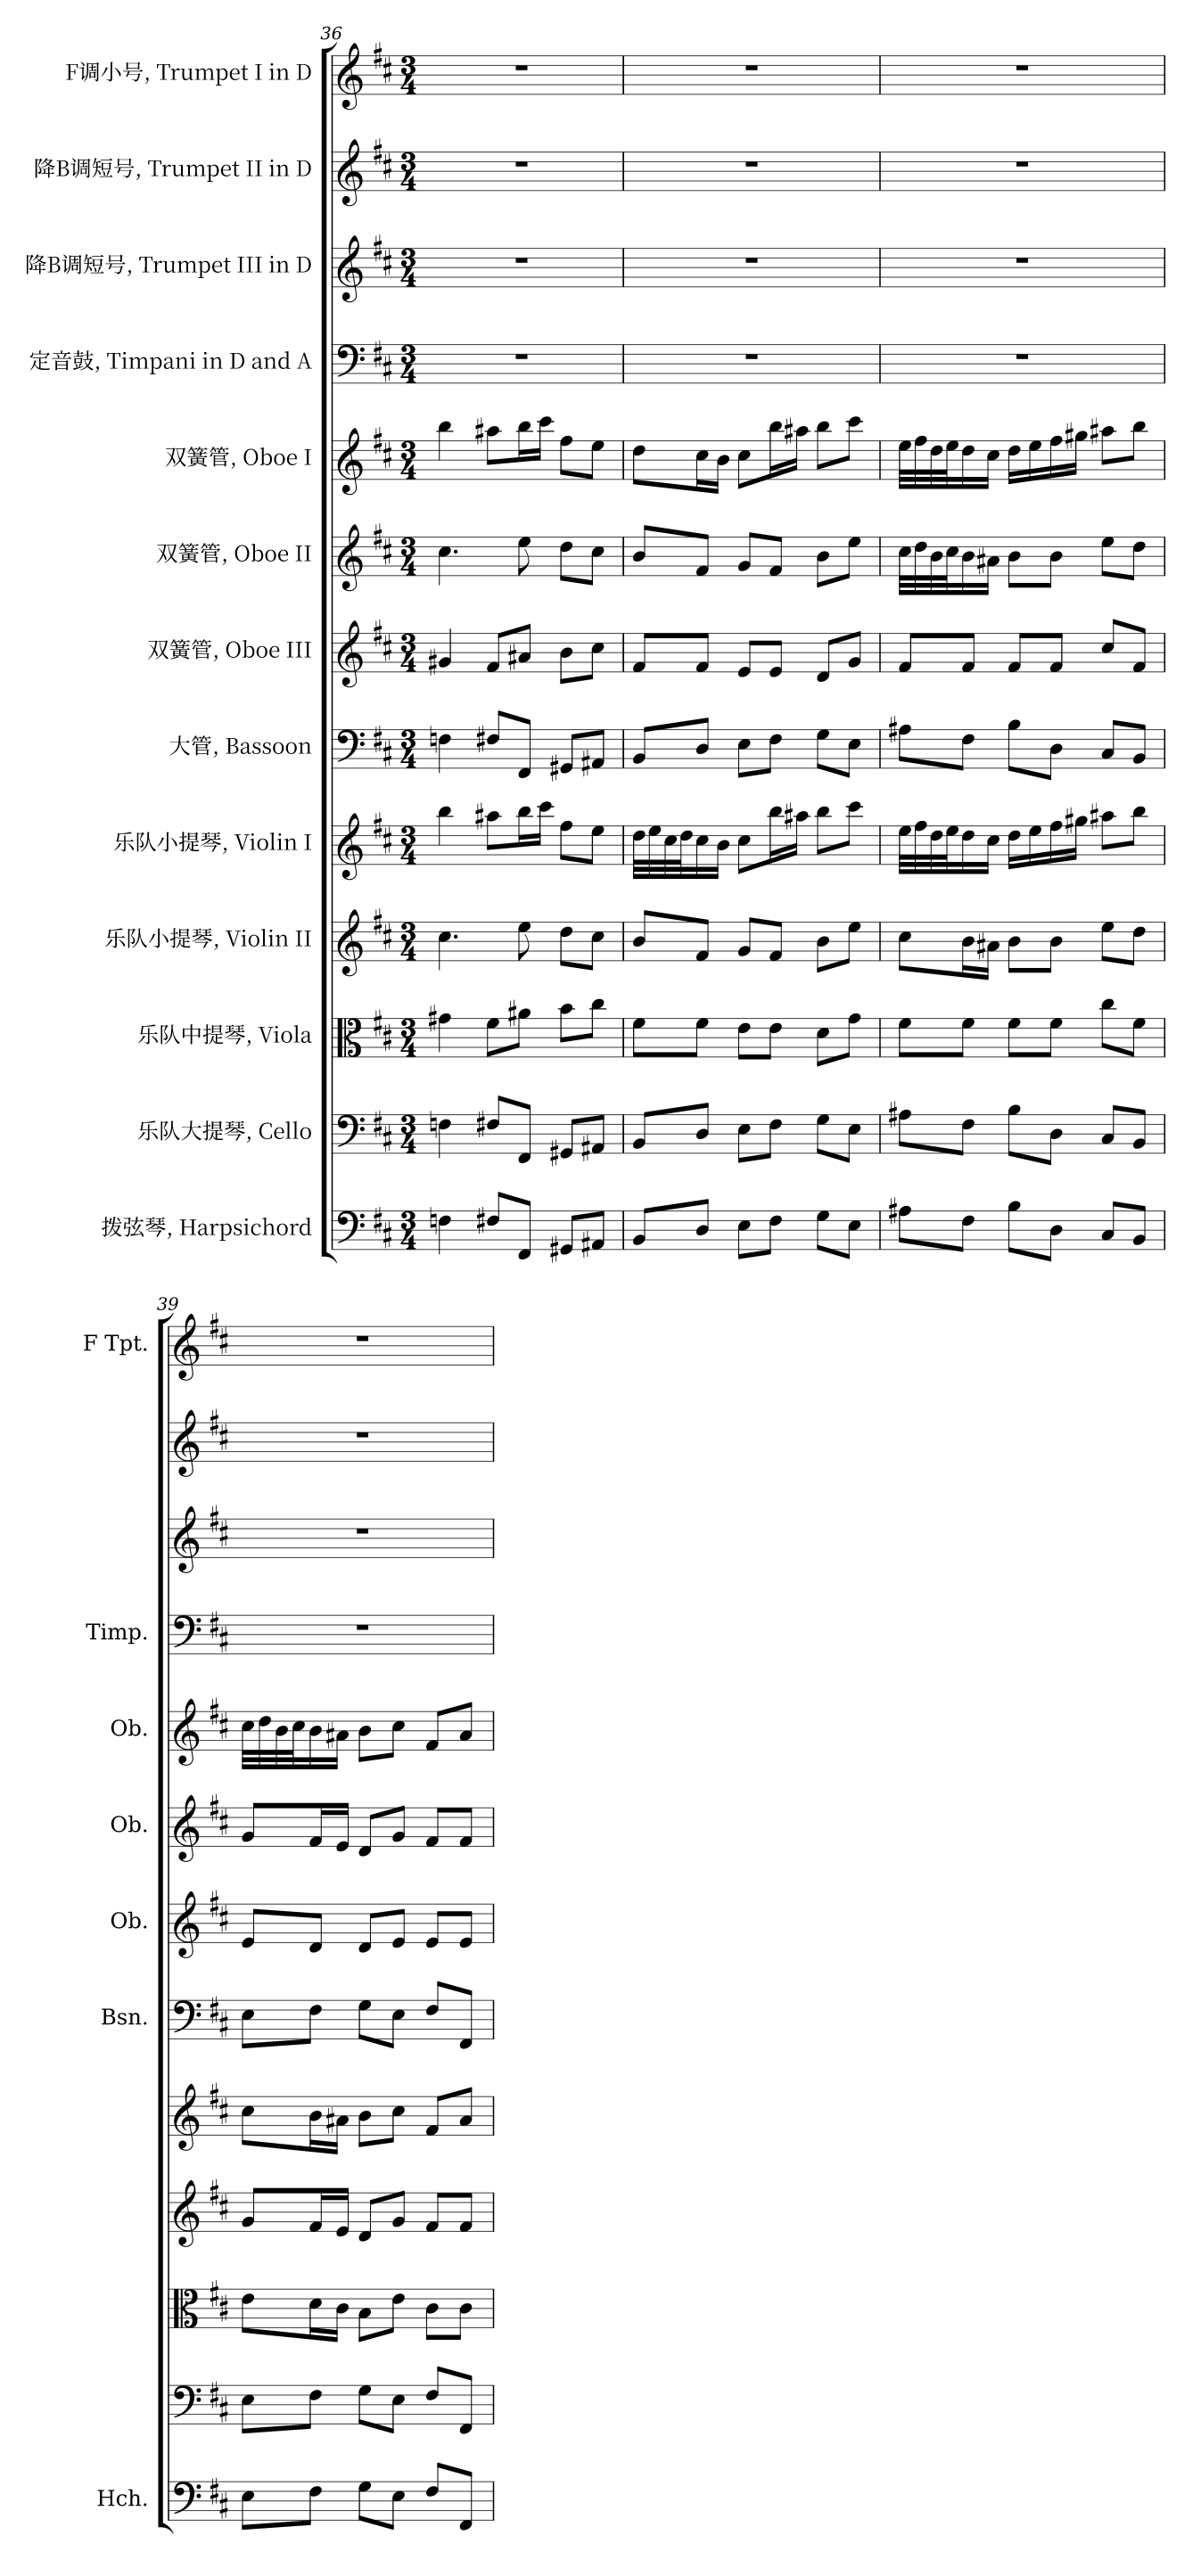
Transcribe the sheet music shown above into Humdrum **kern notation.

**kern	**kern	**kern	**kern	**kern	**kern	**kern	**kern	**kern	**kern	**kern	**kern	**kern
*part13	*part12	*part11	*part10	*part9	*part8	*part7	*part6	*part5	*part4	*part3	*part2	*part1
*staff13	*staff12	*staff11	*staff10	*staff9	*staff8	*staff7	*staff6	*staff5	*staff4	*staff3	*staff2	*staff1
*I"拨弦琴, Harpsichord	*I"乐队大提琴, Cello	*I"乐队中提琴, Viola	*I"乐队小提琴, Violin II	*I"乐队小提琴, Violin I	*I"大管, Bassoon	*I"双簧管, Oboe III	*I"双簧管, Oboe II	*I"双簧管, Oboe I	*I"定音鼓, Timpani in D and A	*I"降B调短号, Trumpet III in D	*I"降B调短号, Trumpet II in D	*I"F调小号, Trumpet I in D
*I'Hch.	*	*	*	*	*I'Bsn.	*I'Ob.	*I'Ob.	*I'Ob.	*I'Timp.	*	*	*I'F Tpt.
*clefF4	*clefF4	*clefC3	*clefG2	*clefG2	*clefF4	*clefG2	*clefG2	*clefG2	*clefF4	*clefG2	*clefG2	*clefG2
*	*	*	*	*	*	*	*	*	*	*ITrd1c2	*ITrd1c2	*ITrd-3c-5
*k[f#c#]	*k[f#c#]	*k[f#c#]	*k[f#c#]	*k[f#c#]	*k[f#c#]	*k[f#c#]	*k[f#c#]	*k[f#c#]	*k[f#c#]	*k[]	*k[]	*k[f#]
*M3/4	*M3/4	*M3/4	*M3/4	*M3/4	*M3/4	*M3/4	*M3/4	*M3/4	*M3/4	*M3/4	*M3/4	*M3/4
=36	=36	=36	=36	=36	=36	=36	=36	=36	=36	=36	=36	=36
4Fn\	4Fn\	4g#X\	4.cc#\	4bb\	4Fn\	4g#X/	4.cc#\	4bb\	2.r	2.r	2.r	2.r
8F#X/L	8F#X/L	8f#\L	.	8aa#X\L	8F#X/L	8f#/L	.	8aa#X\L	.	.	.	.
8FF#/J	8FF#/J	8a#X\J	8ee\	16bb\L	8FF#/J	8a#X/J	8ee\	16bb\L	.	.	.	.
.	.	.	.	16ccc#\JJ	.	.	.	16ccc#\JJ	.	.	.	.
8GG#X/L	8GG#X/L	8b\L	8dd\L	8ff#\L	8GG#X/L	8b\L	8dd\L	8ff#\L	.	.	.	.
8AA#X/J	8AA#X/J	8cc#\J	8cc#\J	8ee\J	8AA#X/J	8cc#\J	8cc#\J	8ee\J	.	.	.	.
=37	=37	=37	=37	=37	=37	=37	=37	=37	=37	=37	=37	=37
8BB/L	8BB/L	8f#\L	8b/L	32dd\LLL	8BB/L	8f#/L	8b/L	8dd\L	2.r	2.r	2.r	2.r
.	.	.	.	32ee\	.	.	.	.	.	.	.	.
.	.	.	.	32cc#\	.	.	.	.	.	.	.	.
.	.	.	.	32dd\J	.	.	.	.	.	.	.	.
8D/J	8D/J	8f#\J	8f#/J	16cc#\	8D/J	8f#/J	8f#/J	16cc#\L	.	.	.	.
.	.	.	.	16b\JJ	.	.	.	16b\JJ	.	.	.	.
8E\L	8E\L	8e\L	8g/L	8cc#\L	8E\L	8e/L	8g/L	8cc#\L	.	.	.	.
8F#\J	8F#\J	8e\J	8f#/J	16bb\L	8F#\J	8e/J	8f#/J	16bb\L	.	.	.	.
.	.	.	.	16aa#X\JJ	.	.	.	16aa#X\JJ	.	.	.	.
8G\L	8G\L	8d\L	8b\L	8bb\L	8G\L	8d/L	8b\L	8bb\L	.	.	.	.
8E\J	8E\J	8g\J	8ee\J	8ccc#\J	8E\J	8g/J	8ee\J	8ccc#\J	.	.	.	.
!!LO:PB:g=z
=38	=38	=38	=38	=38	=38	=38	=38	=38	=38	=38	=38	=38
8A#X\L	8A#X\L	8f#\L	8cc#\L	32ee\LLL	8A#X\L	8f#/L	32cc#\LLL	32ee\LLL	2.r	2.r	2.r	2.r
.	.	.	.	32ff#\	.	.	32dd\	32ff#\	.	.	.	.
.	.	.	.	32dd\	.	.	32b\	32dd\	.	.	.	.
.	.	.	.	32ee\J	.	.	32cc#\J	32ee\J	.	.	.	.
8F#\J	8F#\J	8f#\J	16b\L	16dd\	8F#\J	8f#/J	16b\	16dd\	.	.	.	.
.	.	.	16a#X\JJ	16cc#\JJ	.	.	16a#X\JJ	16cc#\JJ	.	.	.	.
8B\L	8B\L	8f#\L	8b\L	16dd\LL	8B\L	8f#/L	8b\L	16dd\LL	.	.	.	.
.	.	.	.	16ee\	.	.	.	16ee\	.	.	.	.
8D\J	8D\J	8f#\J	8b\J	16ff#\	8D\J	8f#/J	8b\J	16ff#\	.	.	.	.
.	.	.	.	16gg#X\JJ	.	.	.	16gg#X\JJ	.	.	.	.
8C#/L	8C#/L	8cc#\L	8ee\L	8aa#X\L	8C#/L	8cc#/L	8ee\L	8aa#X\L	.	.	.	.
8BB/J	8BB/J	8f#\J	8dd\J	8bb\J	8BB/J	8f#/J	8dd\J	8bb\J	.	.	.	.
=39	=39	=39	=39	=39	=39	=39	=39	=39	=39	=39	=39	=39
8E\L	8E\L	8e\L	8g/L	8cc#\L	8E\L	8e/L	8g/L	32cc#\LLL	2.r	2.r	2.r	2.r
.	.	.	.	.	.	.	.	32dd\	.	.	.	.
.	.	.	.	.	.	.	.	32b\	.	.	.	.
.	.	.	.	.	.	.	.	32cc#\J	.	.	.	.
8F#\J	8F#\J	16d\L	16f#/L	16b\L	8F#\J	8d/J	16f#/L	16b\	.	.	.	.
.	.	16c#\JJ	16e/JJ	16a#X\JJ	.	.	16e/JJ	16a#X\JJ	.	.	.	.
8G\L	8G\L	8B\L	8d/L	8b\L	8G\L	8d/L	8d/L	8b\L	.	.	.	.
8E\J	8E\J	8e\J	8g/J	8cc#\J	8E\J	8e/J	8g/J	8cc#\J	.	.	.	.
8F#/L	8F#/L	8c#\L	8f#/L	8f#/L	8F#/L	8e/L	8f#/L	8f#/L	.	.	.	.
8FF#/J	8FF#/J	8c#\J	8f#/J	8a#/J	8FF#/J	8e/J	8f#/J	8a#/J	.	.	.	.
=	=	=	=	=	=	=	=	=	=	=	=	=
*-	*-	*-	*-	*-	*-	*-	*-	*-	*-	*-	*-	*-
